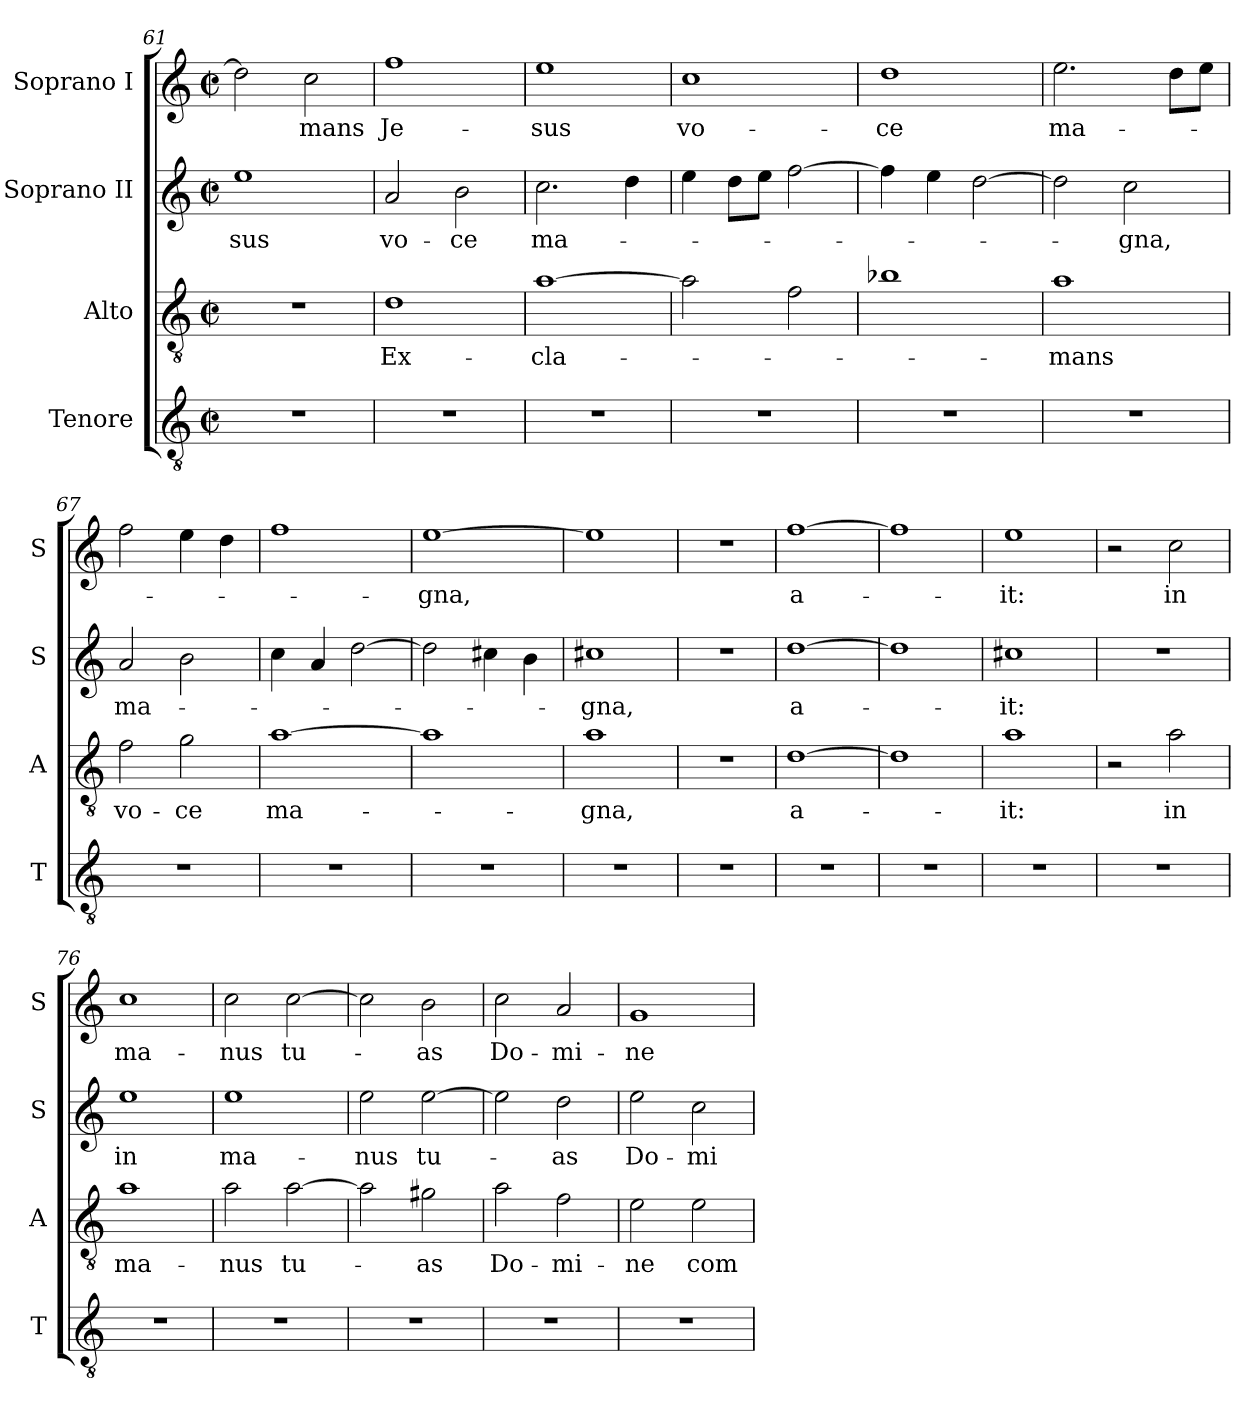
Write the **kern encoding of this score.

**kern	**kern	**text	**kern	**text	**kern	**text
*part4	*part3	*part3	*part2	*part2	*part1	*part1
*staff4	*staff3	*staff3	*staff2	*staff2	*staff1	*staff1
*I"Tenore	*I"Alto	*	*I"Soprano II	*	*I"Soprano I	*
*I'T	*I'A	*	*I'S	*	*I'S	*
*clefGv2	*clefGv2	*	*clefG2	*	*clefG2	*
*k[]	*k[]	*	*k[]	*	*k[]	*
*M2/2	*M2/2	*	*M2/2	*	*M2/2	*
*met(c|)	*met(c|)	*	*met(c|)	*	*met(c|)	*
=61	=61	=61	=61	=61	=61	=61
1r	1r	.	1ee	-sus	2dd\]	.
.	.	.	.	.	2cc\	-mans
=62	=62	=62	=62	=62	=62	=62
1r	1d	Ex-	2a/	vo-	1ff	Je-
.	.	.	2b\	-ce	.	.
=63	=63	=63	=63	=63	=63	=63
1r	[1a	-cla-	2.cc\	ma-	1ee	-sus
.	.	.	4dd\	.	.	.
=64	=64	=64	=64	=64	=64	=64
1r	2a\]	.	4ee\	.	1cc	vo-
.	.	.	8dd\L	.	.	.
.	.	.	8ee\J	.	.	.
.	2f\	.	[2ff\	.	.	.
=65	=65	=65	=65	=65	=65	=65
1r	1b-X	.	4ff\]	.	1dd	-ce
.	.	.	4ee\	.	.	.
.	.	.	[2dd\	.	.	.
=66	=66	=66	=66	=66	=66	=66
1r	1a	-mans	2dd\]	.	2.ee\	ma-
.	.	.	2cc\	-gna,	.	.
.	.	.	.	.	8dd\L	.
.	.	.	.	.	8ee\J	.
=67	=67	=67	=67	=67	=67	=67
1r	2f\	vo-	2a/	ma-	2ff\	.
.	2g\	-ce	2b\	.	4ee\	.
.	.	.	.	.	4dd\	.
=68	=68	=68	=68	=68	=68	=68
1r	[1a	ma-	4cc\	.	1ff	.
.	.	.	4a/	.	.	.
.	.	.	[2dd\	.	.	.
=69	=69	=69	=69	=69	=69	=69
1r	1a]	.	2dd\]	.	[1ee	-gna,
.	.	.	4cc#X\	.	.	.
.	.	.	4b\	.	.	.
=70	=70	=70	=70	=70	=70	=70
1r	1a	-gna,	1cc#X	-gna,	1ee]	.
=71	=71	=71	=71	=71	=71	=71
1r	1r	.	1r	.	1r	.
=72	=72	=72	=72	=72	=72	=72
1r	[1d	a-	[1dd	a-	[1ff	a-
=73	=73	=73	=73	=73	=73	=73
1r	1d]	.	1dd]	.	1ff]	.
=74	=74	=74	=74	=74	=74	=74
1r	1a	-it:	1cc#X	-it:	1ee	-it:
=75	=75	=75	=75	=75	=75	=75
1r	2r	.	1r	.	2r	.
.	2a\	in	.	.	2cc\	in
=76	=76	=76	=76	=76	=76	=76
1r	1a	ma-	1ee	in	1cc	ma-
=77	=77	=77	=77	=77	=77	=77
1r	2a\	-nus	1ee	ma-	2cc\	-nus
.	[2a\	tu-	.	.	[2cc\	tu-
=78	=78	=78	=78	=78	=78	=78
1r	2a\]	.	2ee\	-nus	2cc\]	.
.	2g#X\	-as	[2ee\	tu-	2b\	-as
=79	=79	=79	=79	=79	=79	=79
1r	2a\	Do-	2ee\]	.	2cc\	Do-
.	2f\	-mi-	2dd\	-as	2a/	-mi-
=80	=80	=80	=80	=80	=80	=80
1r	2e\	-ne	2ee\	Do-	1g	-ne
.	2e\	com-	2cc\	-mi-	.	.
=	=	=	=	=	=	=
*-	*-	*-	*-	*-	*-	*-
